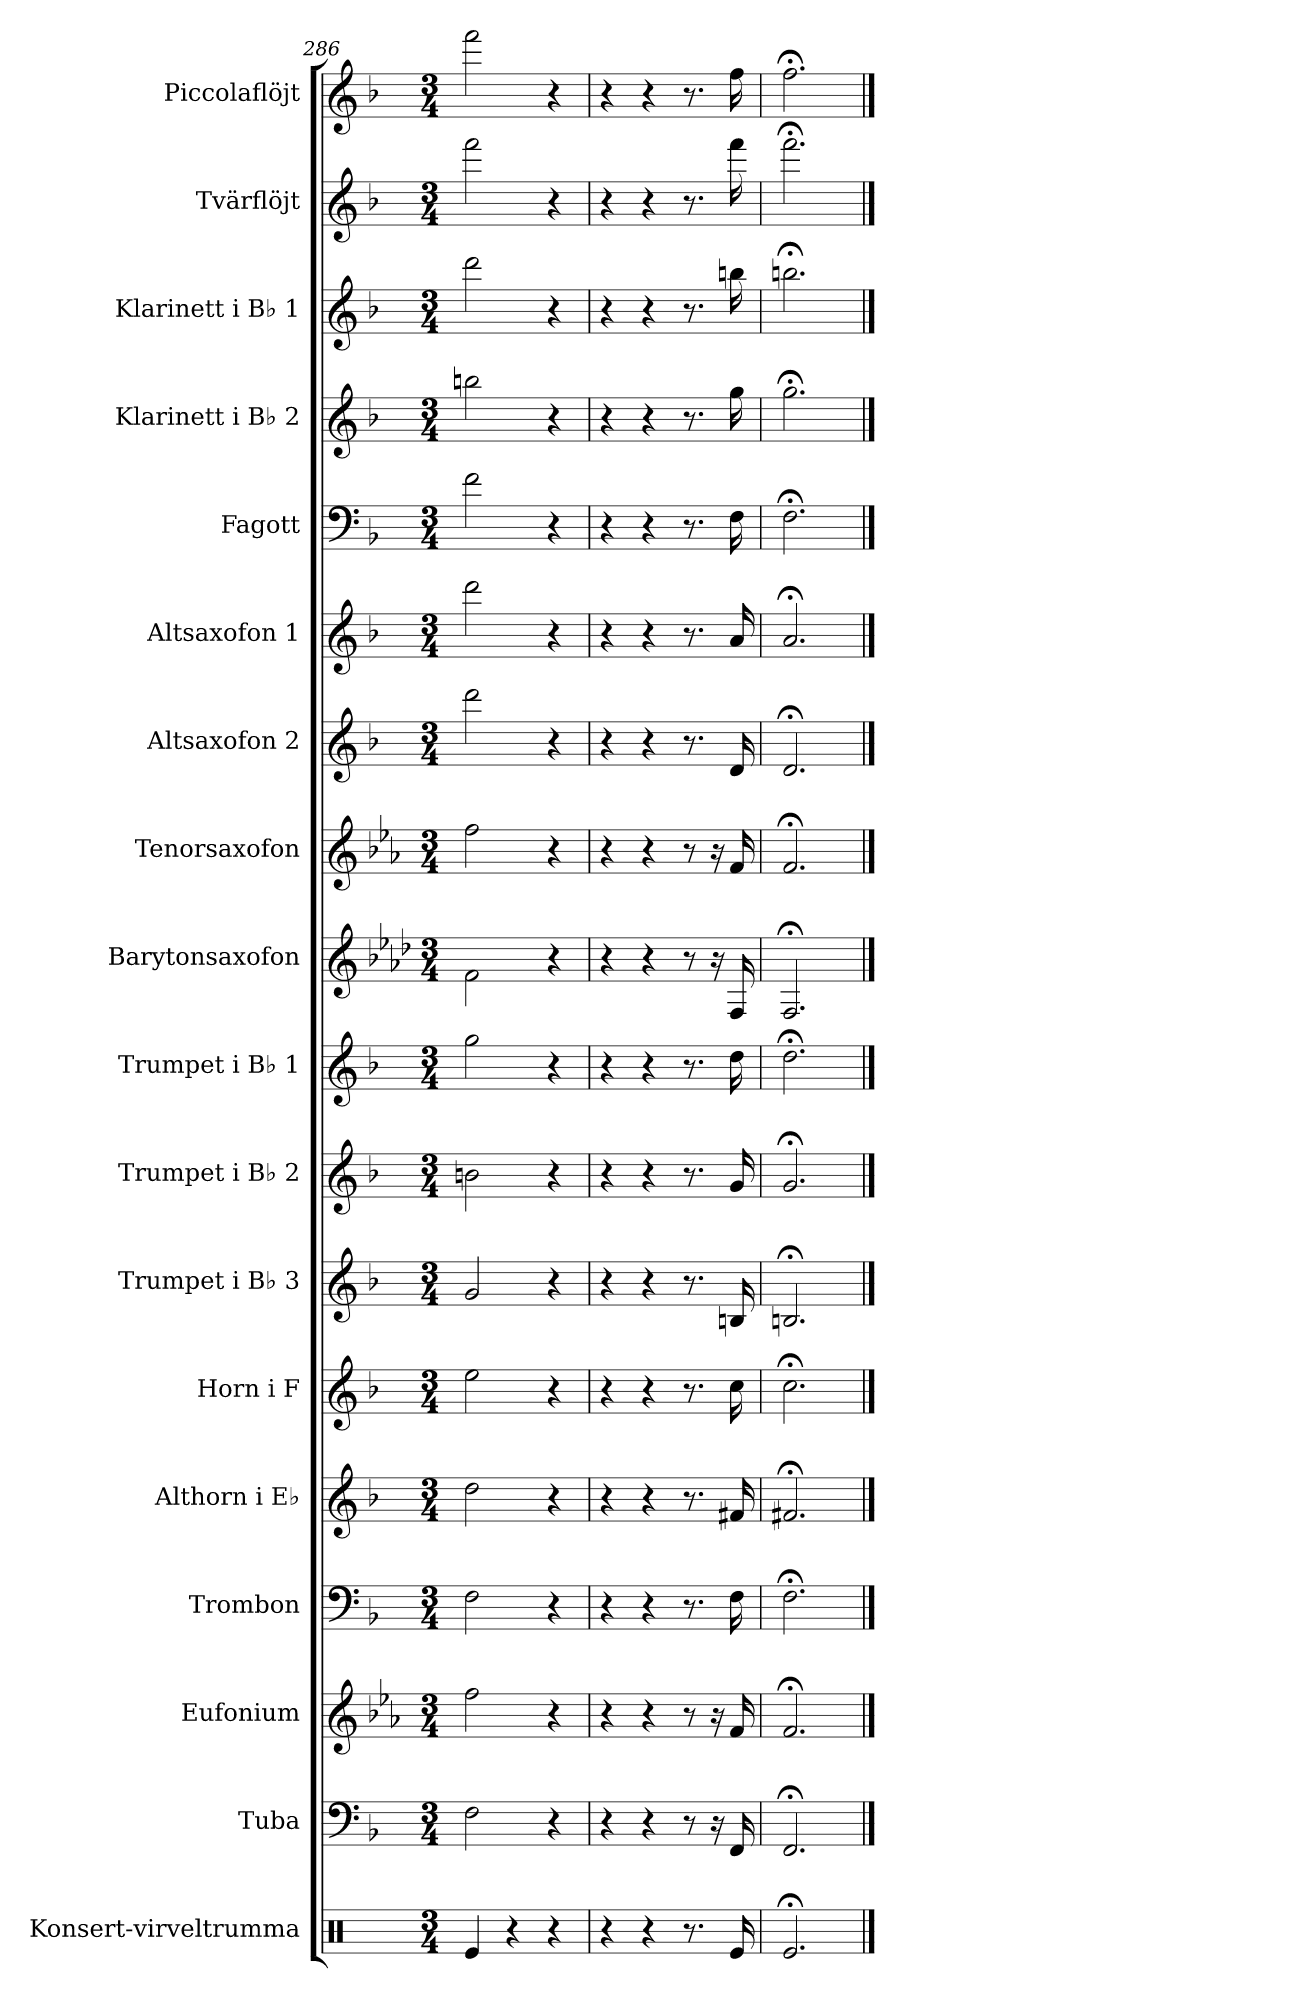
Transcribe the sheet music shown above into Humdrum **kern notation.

**kern	**kern	**kern	**kern	**kern	**kern	**kern	**kern	**kern	**kern	**kern	**kern	**kern	**kern	**kern	**kern	**kern	**kern
*part18	*part17	*part16	*part15	*part14	*part13	*part12	*part11	*part10	*part9	*part8	*part7	*part6	*part5	*part4	*part3	*part2	*part1
*staff18	*staff17	*staff16	*staff15	*staff14	*staff13	*staff12	*staff11	*staff10	*staff9	*staff8	*staff7	*staff6	*staff5	*staff4	*staff3	*staff2	*staff1
*I"Konsert-virveltrumma	*I"Tuba	*I"Eufonium	*I"Trombon	*I"Althorn i E♭	*I"Horn i F	*I"Trumpet i B♭ 3	*I"Trumpet i B♭ 2	*I"Trumpet i B♭ 1	*I"Barytonsaxofon	*I"Tenorsaxofon	*I"Altsaxofon 2	*I"Altsaxofon 1	*I"Fagott	*I"Klarinett i B♭ 2	*I"Klarinett i B♭ 1	*I"Tvärflöjt	*I"Piccolaflöjt
*I'Kon.-virv.	*I'Tba.	*	*I'Tbn.	*	*	*	*	*	*I'Bar.sax.	*I'T.sax.	*I'A.sax. 2	*I'A.sax. 1	*I'Fag.	*	*	*	*I'Picc.
*clefX	*clefF4	*clefG2	*clefF4	*clefG2	*clefG2	*clefG2	*clefG2	*clefG2	*clefG2	*clefG2	*clefG2	*clefG2	*clefF4	*clefG2	*clefG2	*clefG2	*clefG2
*	*	*ITrd8c14	*	*ITrd5c9	*ITrd4c7	*ITrd1c2	*ITrd1c2	*ITrd1c2	*ITrd12c21	*ITrd8c14	*ITrd5c9	*ITrd5c9	*	*ITrd1c2	*ITrd1c2	*	*ITrd-7c-12
*k[]	*k[b-]	*k[b-e-a-]	*k[b-]	*k[b-e-a-d-]	*k[b-e-]	*k[b-e-a-]	*k[b-e-a-]	*k[b-e-a-]	*k[b-e-a-d-]	*k[b-e-a-]	*k[b-e-a-d-]	*k[b-e-a-d-]	*k[b-]	*k[b-e-a-]	*k[b-e-a-]	*k[b-]	*k[b-]
*M3/4	*M3/4	*M3/4	*M3/4	*M3/4	*M3/4	*M3/4	*M3/4	*M3/4	*M3/4	*M3/4	*M3/4	*M3/4	*M3/4	*M3/4	*M3/4	*M3/4	*M3/4
=286	=286	=286	=286	=286	=286	=286	=286	=286	=286	=286	=286	=286	=286	=286	=286	=286	=286
4Re/	2F\	2f\	2F\	2f\	2a\	2f/	2an\	2ff\	2F\	2f\	2ff\	2ff\	2f\	2aan\	2ccc\	2fff\	2ffff\
4r	.	.	.	.	.	.	.	.	.	.	.	.	.	.	.	.	.
4r	4r	4r	4r	4r	4r	4r	4r	4r	4r	4r	4r	4r	4r	4r	4r	4r	4r
=287	=287	=287	=287	=287	=287	=287	=287	=287	=287	=287	=287	=287	=287	=287	=287	=287	=287
4r	4r	4r	4r	4r	4r	4r	4r	4r	4r	4r	4r	4r	4r	4r	4r	4r	4r
4r	4r	4r	4r	4r	4r	4r	4r	4r	4r	4r	4r	4r	4r	4r	4r	4r	4r
8.r	8r	8r	8.r	8.r	8.r	8.r	8.r	8.r	8r	8r	8.r	8.r	8.r	8.r	8.r	8.r	8.r
.	16r	16r	.	.	.	.	.	.	16r	16r	.	.	.	.	.	.	.
16Re/	16FF/	16F/	16F\	16An/	16f\	16An/	16f/	16cc\	16FF/	16F/	16F/	16c/	16F\	16ff\	16aan\	16fff\	16fff\
=288	=288	=288	=288	=288	=288	=288	=288	=288	=288	=288	=288	=288	=288	=288	=288	=288	=288
2.Re;</	2.FF;</	2.F;</	2.F;<\	2.An;</	2.f;<\	2.An;</	2.f;</	2.cc;<\	2.FF;</	2.F;</	2.F;</	2.c;</	2.F;<\	2.ff;<\	2.aan;<\	2.fff;<\	2.fff;<\
==	==	==	==	==	==	==	==	==	==	==	==	==	==	==	==	==	==
*-	*-	*-	*-	*-	*-	*-	*-	*-	*-	*-	*-	*-	*-	*-	*-	*-	*-
